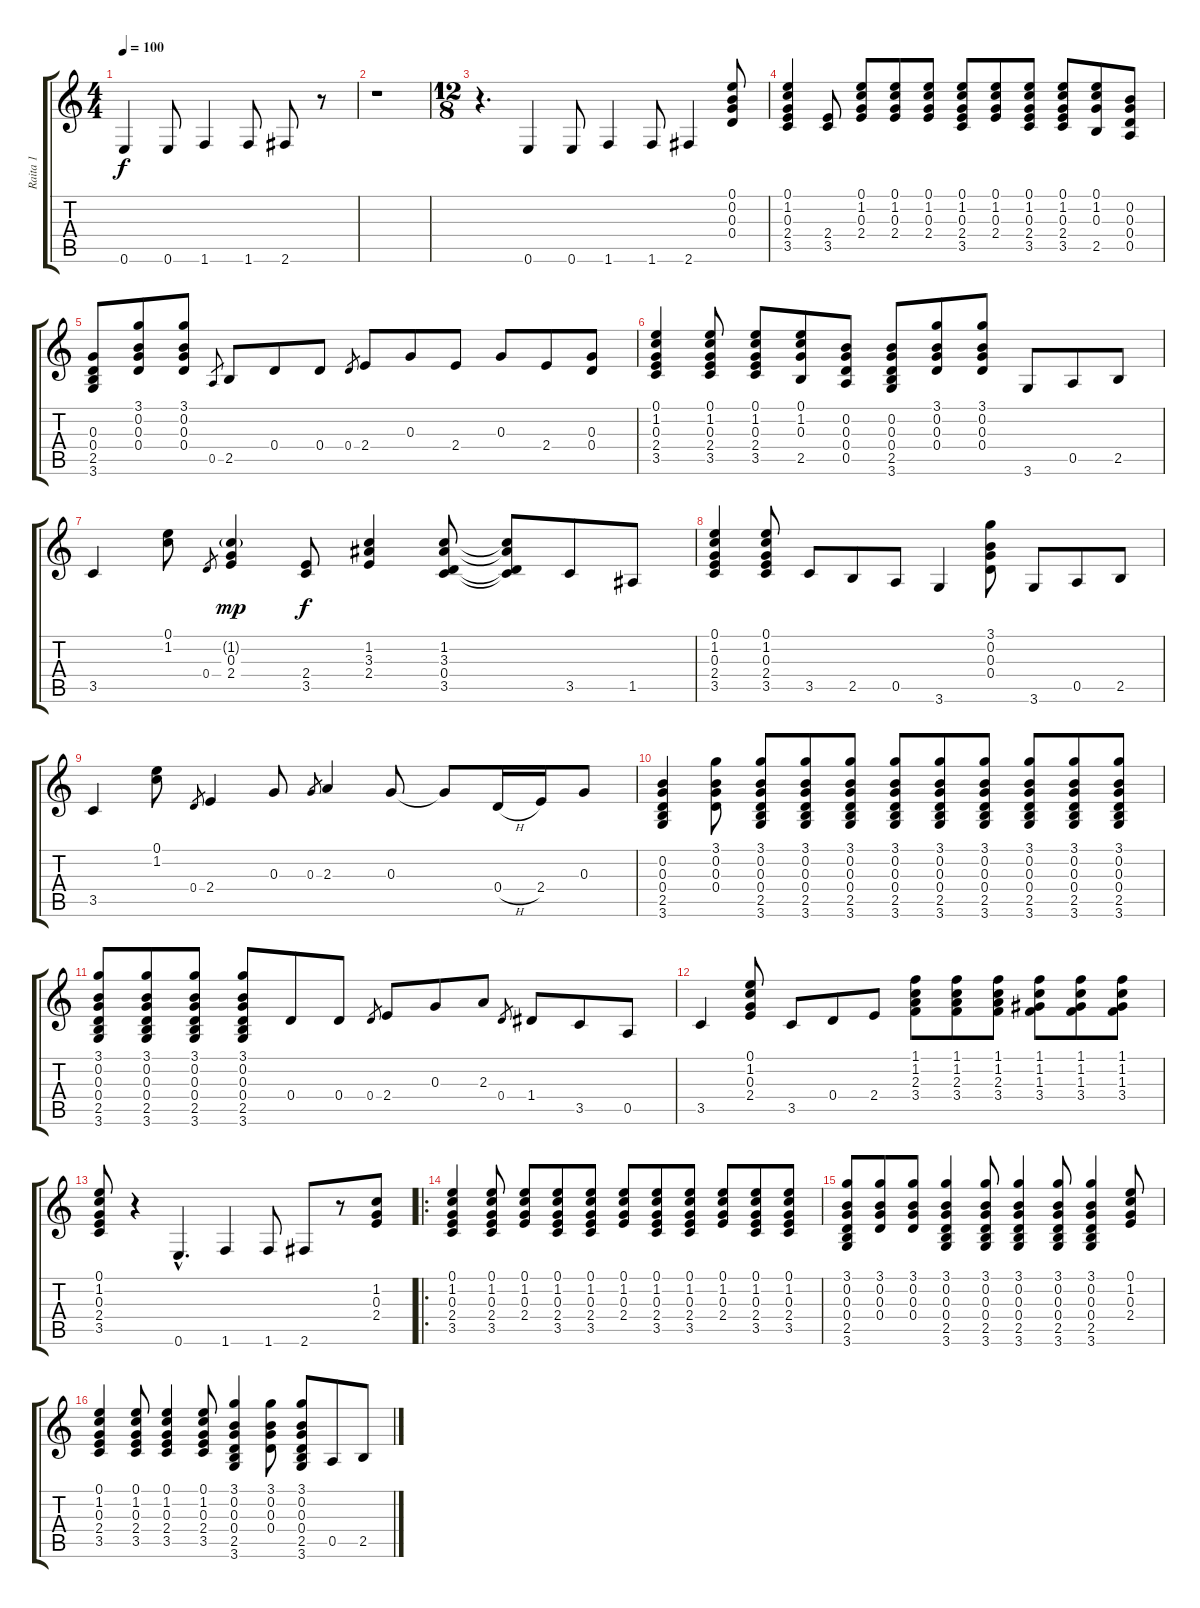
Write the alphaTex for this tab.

\track ("Raita 1" "Raita 1") {instrument acousticguitarsteel}
\staff {score tabs}
\tuning (E4 B3 G3 D3 A2 E2) {hide}
\ts (4 4)
\tempo 100
\clef g2
\ks c
0.6.4{dy f instrument acousticguitarsteel} 0.6.8 1.6.4 1.6.8 2.6.8 r.8 |
r.1 |
\ts (12 8)
r.4{d} 0.6.4 0.6.8 1.6.4 1.6.8 2.6.4 (0.1 0.2 0.3 0.4).8 |
(0.1 1.2 0.3 2.4 3.5).4 (2.4 3.5).8 (0.1 1.2 0.3 2.4).8 (0.1 1.2 0.3 2.4).8 (0.1 1.2 0.3 2.4).8 (0.1 1.2 0.3 2.4 3.5).8 (0.1 1.2 0.3 2.4).8 (0.1 1.2 0.3 2.4 3.5).8 (0.1 1.2 0.3 2.4 3.5).8 (0.1 1.2 0.3 2.5).8 (0.2 0.3 0.4 0.5).8 |
(0.3 0.4 2.5 3.6).8 (3.1 0.2 0.3 0.4).8 (3.1 0.2 0.3 0.4).8 0.5.8{gr} 2.5.8 0.4.8 0.4.8 0.4.8{gr} 2.4.8 0.3.8 2.4.8 0.3.8 2.4.8 (0.3 0.4).8 |
(0.1 1.2 0.3 2.4 3.5).4 (0.1 1.2 0.3 2.4 3.5).8 (0.1 1.2 0.3 2.4 3.5).8 (0.1 1.2 0.3 2.5).8 (0.2 0.3 0.4 0.5).8 (0.2 0.3 0.4 2.5 3.6).8 (3.1 0.2 0.3 0.4).8 (3.1 0.2 0.3 0.4).8 3.6.8 0.5.8 2.5.8 |
3.5.4 (0.1 1.2).8 0.4.8{gr} (1.2{g} 0.3 2.4).4{dy mp} (2.4 3.5).8{dy f} (1.2 3.3 2.4).4 (1.2 3.3 0.4 3.5).8 (1.2{t} 3.3{t} 0.4{t} 3.5{t}).8 3.5.8 1.5.8 |
(0.1 1.2 0.3 2.4 3.5).4 (0.1 1.2 0.3 2.4 3.5).8 3.5.8 2.5.8 0.5.8 3.6.4 (3.1 0.2 0.3 0.4).8 3.6.8 0.5.8 2.5.8 |
3.5.4 (0.1 1.2).8 0.4.8{gr} 2.4.4 0.3.8 0.3.8{gr} 2.3.4 0.3.8 0.3{t}.8 0.4{h}.16 2.4.16 0.3.8 |
(0.2 0.3 0.4 2.5 3.6).4 (3.1 0.2 0.3 0.4).8 (3.1 0.2 0.3 0.4 2.5 3.6).8 (3.1 0.2 0.3 0.4 2.5 3.6).8 (3.1 0.2 0.3 0.4 2.5 3.6).8 (3.1 0.2 0.3 0.4 2.5 3.6).8 (3.1 0.2 0.3 0.4 2.5 3.6).8 (3.1 0.2 0.3 0.4 2.5 3.6).8 (3.1 0.2 0.3 0.4 2.5 3.6).8 (3.1 0.2 0.3 0.4 2.5 3.6).8 (3.1 0.2 0.3 0.4 2.5 3.6).8 |
(3.1 0.2 0.3 0.4 2.5 3.6).8 (3.1 0.2 0.3 0.4 2.5 3.6).8 (3.1 0.2 0.3 0.4 2.5 3.6).8 (3.1 0.2 0.3 0.4 2.5 3.6).8 0.4.8 0.4.8 0.4.8{gr} 2.4.8 0.3.8 2.3.8 0.4.8{gr} 1.4.8 3.5.8 0.5.8 |
3.5.4 (0.1 1.2 0.3 2.4).8 3.5.8 0.4.8 2.4.8 (1.1 1.2 2.3 3.4).8 (1.1 1.2 2.3 3.4).8 (1.1 1.2 2.3 3.4).8 (1.1 1.2 1.3 3.4).8 (1.1 1.2 1.3 3.4).8 (1.1 1.2 1.3 3.4).8 |
(0.1 1.2 0.3 2.4 3.5).8 r.4 0.6{hac}.4{d} 1.6.4 1.6.8 2.6.8 r.8 (1.2 0.3 2.4).8 |
\ro
(0.1 1.2 0.3 2.4 3.5).4 (0.1 1.2 0.3 2.4 3.5).8 (0.1 1.2 0.3 2.4).8 (0.1 1.2 0.3 2.4 3.5).8 (0.1 1.2 0.3 2.4 3.5).8 (0.1 1.2 0.3 2.4).8 (0.1 1.2 0.3 2.4 3.5).8 (0.1 1.2 0.3 2.4 3.5).8 (0.1 1.2 0.3 2.4).8 (0.1 1.2 0.3 2.4 3.5).8 (0.1 1.2 0.3 2.4 3.5).8 |
(3.1 0.2 0.3 0.4 2.5 3.6).8 (3.1 0.2 0.3 0.4).8 (3.1 0.2 0.3 0.4).8 (3.1 0.2 0.3 0.4 2.5 3.6).4 (3.1 0.2 0.3 0.4 2.5 3.6).8 (3.1 0.2 0.3 0.4 2.5 3.6).4 (3.1 0.2 0.3 0.4 2.5 3.6).8 (3.1 0.2 0.3 0.4 2.5 3.6).4 (0.1 1.2 0.3 2.4).8 |
(0.1 1.2 0.3 2.4 3.5).4 (0.1 1.2 0.3 2.4 3.5).8 (0.1 1.2 0.3 2.4 3.5).4 (0.1 1.2 0.3 2.4 3.5).8 (3.1 0.2 0.3 0.4 2.5 3.6).4 (3.1 0.2 0.3 0.4).8 (3.1 0.2 0.3 0.4 2.5 3.6).8 0.5.8 2.5.8
